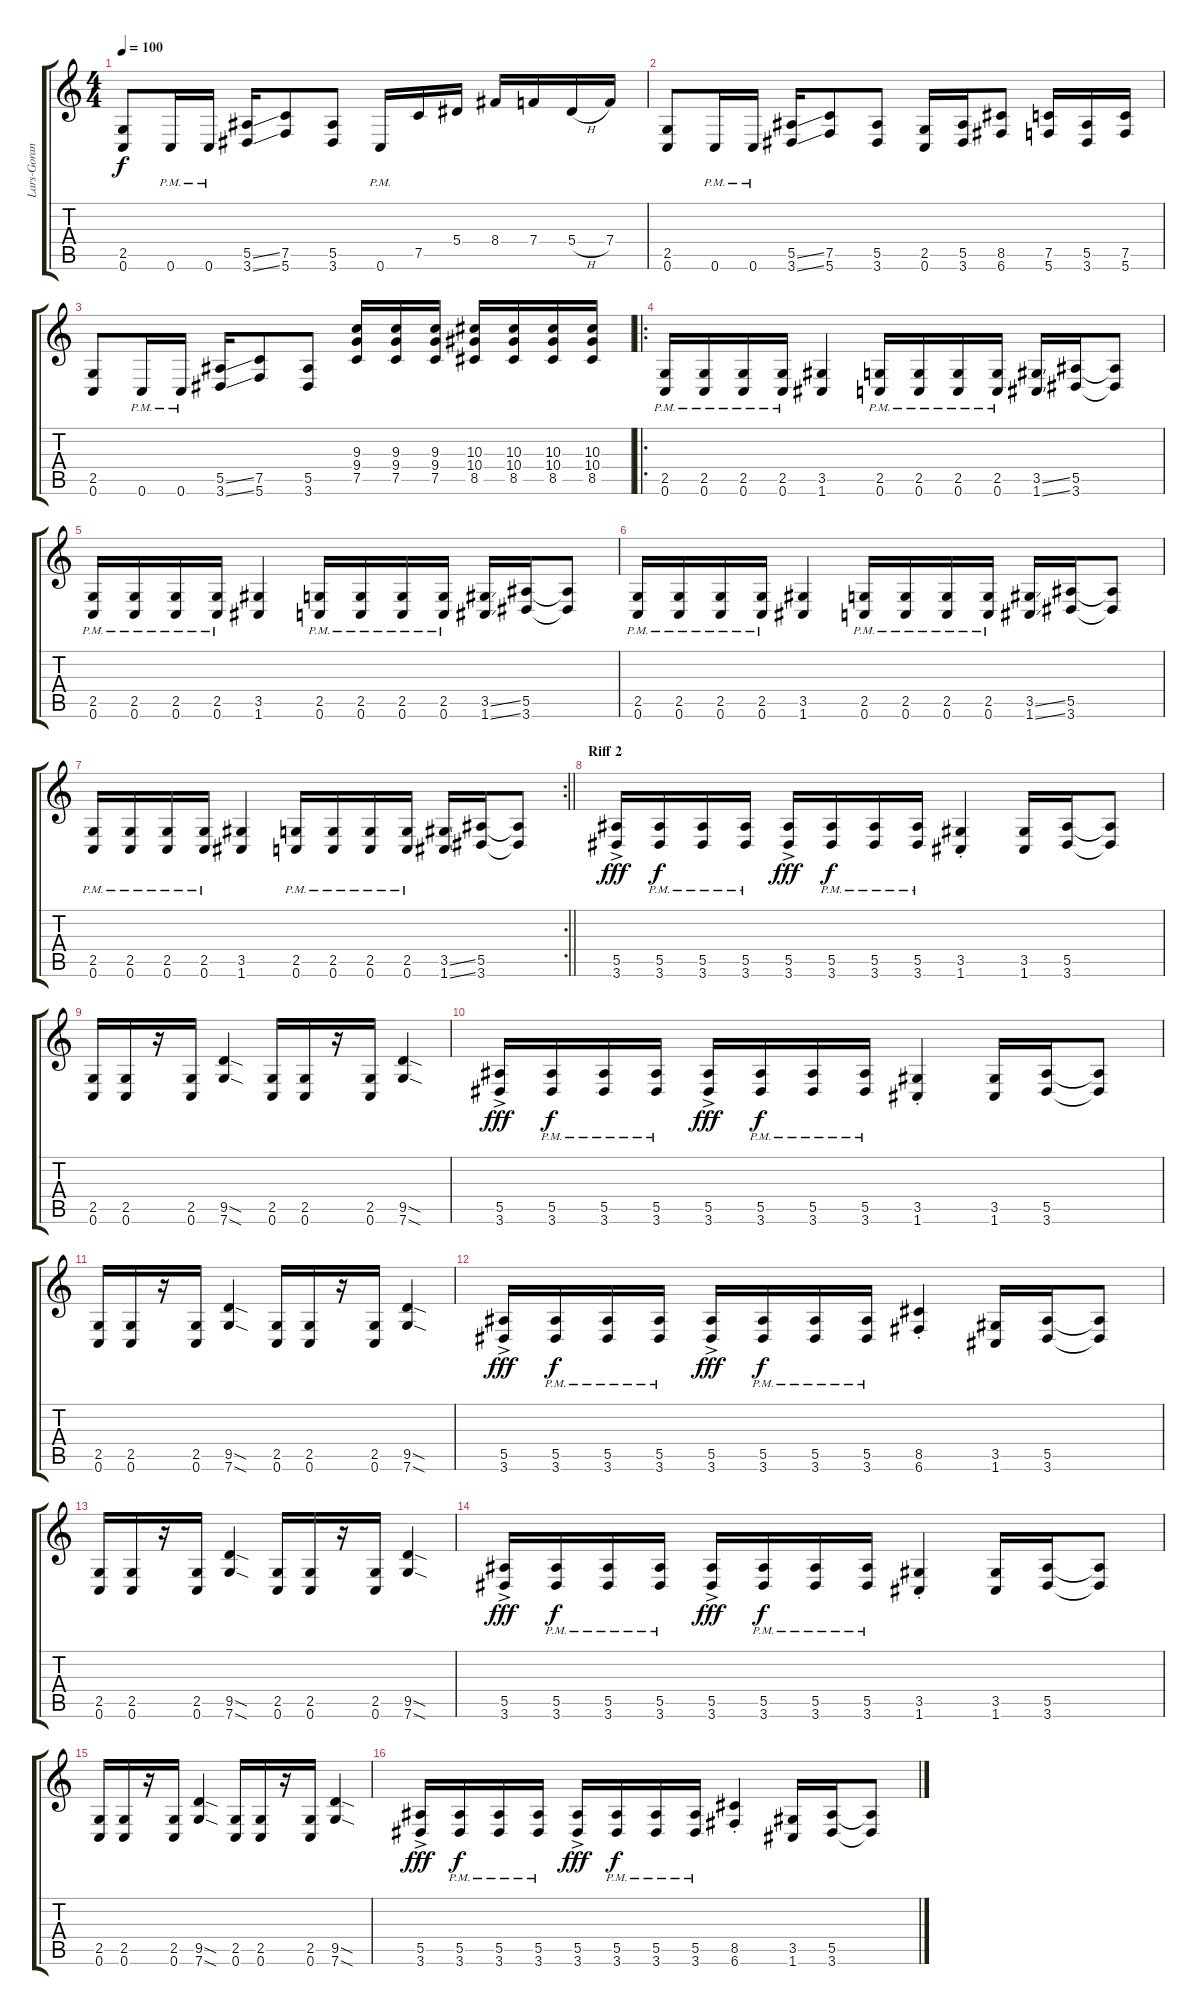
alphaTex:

\track ("Lars-Goran Petrov" "Lars-Goran") {instrument distortionguitar}
\staff {score tabs}
\tuning (C4 G3 Eb3 Bb2 F2 C2) {hide}
\ts (4 4)
\tempo 100
\clef g2
\ks c
(2.5 0.6).8{dy f} 0.6{pm}.16 0.6{pm}.16 (5.5{ss} 3.6{ss}).16 (7.5 5.6).8 (5.5 3.6).8 0.6{pm}.16 7.5.16 5.4.16 8.4.16 7.4.16 5.4{h}.16 7.4.16 |
(2.5 0.6).8 0.6{pm}.16 0.6{pm}.16 (5.5{ss} 3.6{ss}).16 (7.5 5.6).8 (5.5 3.6).8 (2.5 0.6).16 (5.5 3.6).16 (8.5 6.6).8 (7.5 5.6).16 (5.5 3.6).16 (7.5 5.6).16 |
(2.5 0.6).8 0.6{pm}.16 0.6{pm}.16 (5.5{ss} 3.6{ss}).16 (7.5 5.6).8 (5.5 3.6).8 (9.3 9.4 7.5).16 (9.3 9.4 7.5).16 (9.3 9.4 7.5).16 (10.3 10.4 8.5).16 (10.3 10.4 8.5).16 (10.3 10.4 8.5).16 (10.3 10.4 8.5).16 |
\ro
(2.5{pm} 0.6{pm}).16 (2.5{pm} 0.6{pm}).16 (2.5{pm} 0.6{pm}).16 (2.5{pm} 0.6{pm}).16 (3.5 1.6).4 (2.5{pm} 0.6{pm}).16 (2.5{pm} 0.6{pm}).16 (2.5{pm} 0.6{pm}).16 (2.5{pm} 0.6{pm}).16 (3.5{ss} 1.6{ss}).16 (5.5 3.6).16 (5.5{t} 3.6{t}).8 |
(2.5{pm} 0.6{pm}).16 (2.5{pm} 0.6{pm}).16 (2.5{pm} 0.6{pm}).16 (2.5{pm} 0.6{pm}).16 (3.5 1.6).4 (2.5{pm} 0.6{pm}).16 (2.5{pm} 0.6{pm}).16 (2.5{pm} 0.6{pm}).16 (2.5{pm} 0.6{pm}).16 (3.5{ss} 1.6{ss}).16 (5.5 3.6).16 (5.5{t} 3.6{t}).8 |
(2.5{pm} 0.6{pm}).16 (2.5{pm} 0.6{pm}).16 (2.5{pm} 0.6{pm}).16 (2.5{pm} 0.6{pm}).16 (3.5 1.6).4 (2.5{pm} 0.6{pm}).16 (2.5{pm} 0.6{pm}).16 (2.5{pm} 0.6{pm}).16 (2.5{pm} 0.6{pm}).16 (3.5{ss} 1.6{ss}).16 (5.5 3.6).16 (5.5{t} 3.6{t}).8 |
\rc 2
\barLineRight lightlight
(2.5{pm} 0.6{pm}).16 (2.5{pm} 0.6{pm}).16 (2.5{pm} 0.6{pm}).16 (2.5{pm} 0.6{pm}).16 (3.5 1.6).4 (2.5{pm} 0.6{pm}).16 (2.5{pm} 0.6{pm}).16 (2.5{pm} 0.6{pm}).16 (2.5{pm} 0.6{pm}).16 (3.5{ss} 1.6{ss}).16 (5.5 3.6).16 (5.5{t} 3.6{t}).8 |
\section ("" "Riff 2")
(5.5{ac} 3.6{ac}).16{dy fff} (5.5{pm} 3.6{pm}).16{dy f} (5.5{pm} 3.6{pm}).16 (5.5{pm} 3.6{pm}).16 (5.5{ac} 3.6{ac}).16{dy fff} (5.5 3.6{pm}).16{dy f} (5.5{pm} 3.6{pm}).16 (5.5{pm} 3.6{pm}).16 (3.5{st} 1.6{st}).4 (3.5 1.6).16 (5.5 3.6).16 (5.5{t} 3.6{t}).8 |
(2.5 0.6).16 (2.5 0.6).16 r.16 (2.5 0.6).16 (9.5{sod} 7.6{sod}).4 (2.5 0.6).16 (2.5 0.6).16 r.16 (2.5 0.6).16 (9.5{sod} 7.6{sod}).4 |
(5.5{ac} 3.6{ac}).16{dy fff} (5.5{pm} 3.6{pm}).16{dy f} (5.5{pm} 3.6{pm}).16 (5.5{pm} 3.6{pm}).16 (5.5{ac} 3.6{ac}).16{dy fff} (5.5 3.6{pm}).16{dy f} (5.5{pm} 3.6{pm}).16 (5.5{pm} 3.6{pm}).16 (3.5{st} 1.6{st}).4 (3.5 1.6).16 (5.5 3.6).16 (5.5{t} 3.6{t}).8 |
(2.5 0.6).16 (2.5 0.6).16 r.16 (2.5 0.6).16 (9.5{sod} 7.6{sod}).4 (2.5 0.6).16 (2.5 0.6).16 r.16 (2.5 0.6).16 (9.5{sod} 7.6{sod}).4 |
(5.5{ac} 3.6{ac}).16{dy fff} (5.5{pm} 3.6{pm}).16{dy f} (5.5{pm} 3.6{pm}).16 (5.5{pm} 3.6{pm}).16 (5.5{ac} 3.6{ac}).16{dy fff} (5.5 3.6{pm}).16{dy f} (5.5{pm} 3.6{pm}).16 (5.5{pm} 3.6{pm}).16 (8.5{st} 6.6{st}).4 (3.5 1.6).16 (5.5 3.6).16 (5.5{t} 3.6{t}).8 |
(2.5 0.6).16 (2.5 0.6).16 r.16 (2.5 0.6).16 (9.5{sod} 7.6{sod}).4 (2.5 0.6).16 (2.5 0.6).16 r.16 (2.5 0.6).16 (9.5{sod} 7.6{sod}).4 |
(5.5{ac} 3.6{ac}).16{dy fff} (5.5{pm} 3.6{pm}).16{dy f} (5.5{pm} 3.6{pm}).16 (5.5{pm} 3.6{pm}).16 (5.5{ac} 3.6{ac}).16{dy fff} (5.5 3.6{pm}).16{dy f} (5.5{pm} 3.6{pm}).16 (5.5{pm} 3.6{pm}).16 (3.5{st} 1.6{st}).4 (3.5 1.6).16 (5.5 3.6).16 (5.5{t} 3.6{t}).8 |
(2.5 0.6).16 (2.5 0.6).16 r.16 (2.5 0.6).16 (9.5{sod} 7.6{sod}).4 (2.5 0.6).16 (2.5 0.6).16 r.16 (2.5 0.6).16 (9.5{sod} 7.6{sod}).4 |
(5.5{ac} 3.6{ac}).16{dy fff} (5.5{pm} 3.6{pm}).16{dy f} (5.5{pm} 3.6{pm}).16 (5.5{pm} 3.6{pm}).16 (5.5{ac} 3.6{ac}).16{dy fff} (5.5 3.6{pm}).16{dy f} (5.5{pm} 3.6{pm}).16 (5.5{pm} 3.6{pm}).16 (8.5{st} 6.6{st}).4 (3.5 1.6).16 (5.5 3.6).16 (5.5{t} 3.6{t}).8
